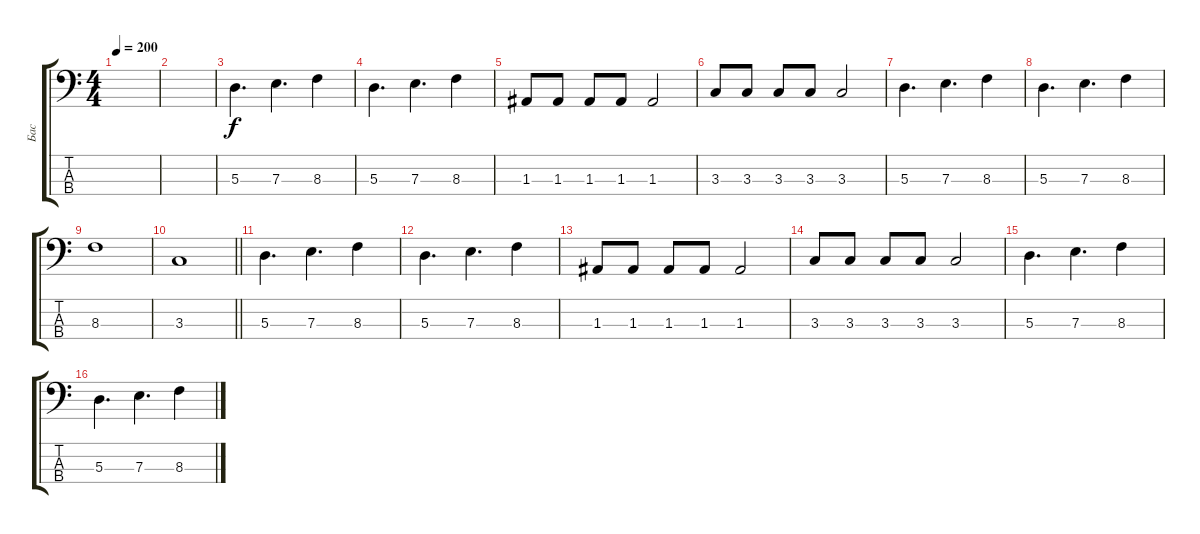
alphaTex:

\track ("Бас" "Бас") {instrument electricbassfinger}
\staff {score tabs}
\tuning (G2 D2 A1 E1) {hide}
\ts (4 4)
\tempo 200
\clef f4
\ks c
|
|
5.3.4{d} 7.3.4{d} 8.3.4 |
5.3.4{d} 7.3.4{d} 8.3.4 |
1.3.8 1.3.8 1.3.8 1.3.8 1.3.2 |
3.3.8 3.3.8 3.3.8 3.3.8 3.3.2 |
5.3.4{d} 7.3.4{d} 8.3.4 |
5.3.4{d} 7.3.4{d} 8.3.4 |
8.3.1 |
\barLineRight lightlight
3.3.1 |
5.3.4{d} 7.3.4{d} 8.3.4 |
5.3.4{d} 7.3.4{d} 8.3.4 |
1.3.8 1.3.8 1.3.8 1.3.8 1.3.2 |
3.3.8 3.3.8 3.3.8 3.3.8 3.3.2 |
5.3.4{d} 7.3.4{d} 8.3.4 |
5.3.4{d} 7.3.4{d} 8.3.4
